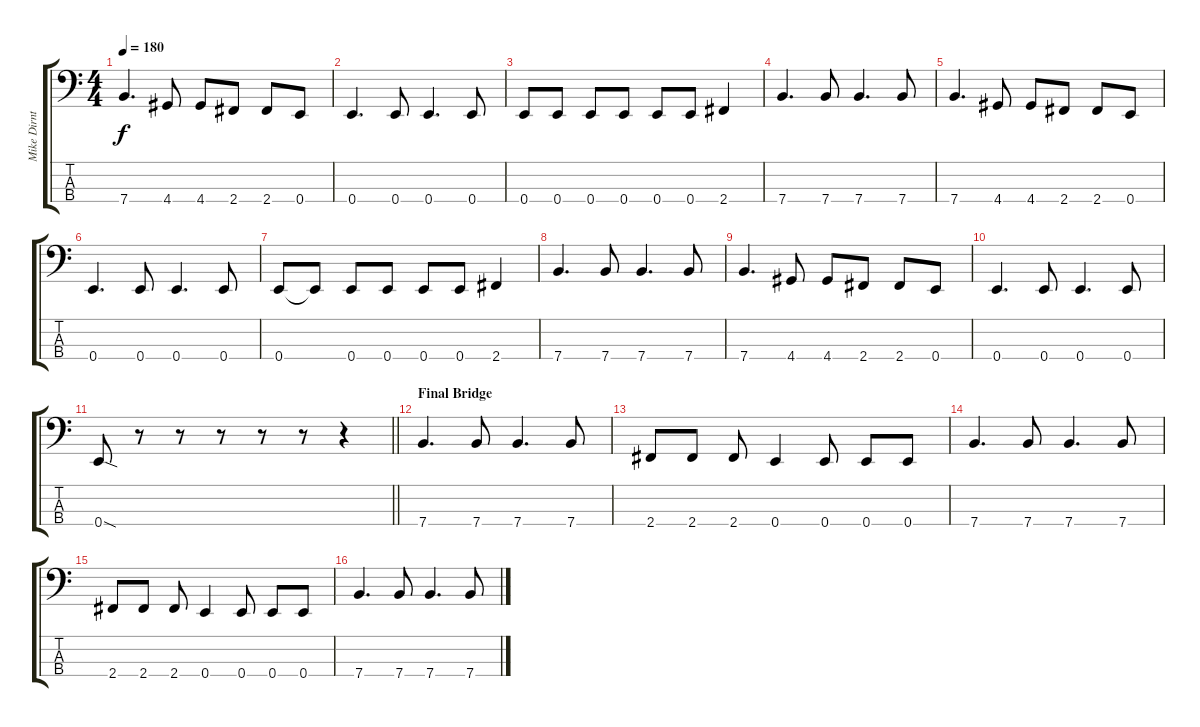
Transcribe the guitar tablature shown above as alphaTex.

\track ("Mike Dirnt (Bass)" "Mike Dirnt") {instrument electricbasspick}
\staff {score tabs}
\tuning (G2 D2 A1 E1) {hide}
\ts (4 4)
\tempo 180
\clef f4
\ks c
7.4.4{d dy f} 4.4.8 4.4.8 2.4.8 2.4.8 0.4.8 |
0.4.4{d} 0.4.8 0.4.4{d} 0.4.8 |
0.4.8 0.4.8 0.4.8 0.4.8 0.4.8 0.4.8 2.4.4 |
7.4.4{d} 7.4.8 7.4.4{d} 7.4.8 |
7.4.4{d} 4.4.8 4.4.8 2.4.8 2.4.8 0.4.8 |
0.4.4{d} 0.4.8 0.4.4{d} 0.4.8 |
0.4.8 0.4{t}.8 0.4.8 0.4.8 0.4.8 0.4.8 2.4.4 |
7.4.4{d} 7.4.8 7.4.4{d} 7.4.8 |
7.4.4{d} 4.4.8 4.4.8 2.4.8 2.4.8 0.4.8 |
0.4.4{d} 0.4.8 0.4.4{d} 0.4.8 |
\barLineRight lightlight
0.4{sod}.8 r.8 r.8 r.8 r.8 r.8 r.4 |
\section ("" "Final Bridge")
7.4.4{d} 7.4.8 7.4.4{d} 7.4.8 |
2.4.8 2.4.8 2.4.8 0.4.4 0.4.8 0.4.8 0.4.8 |
7.4.4{d} 7.4.8 7.4.4{d} 7.4.8 |
2.4.8 2.4.8 2.4.8 0.4.4 0.4.8 0.4.8 0.4.8 |
7.4.4{d} 7.4.8 7.4.4{d} 7.4.8
